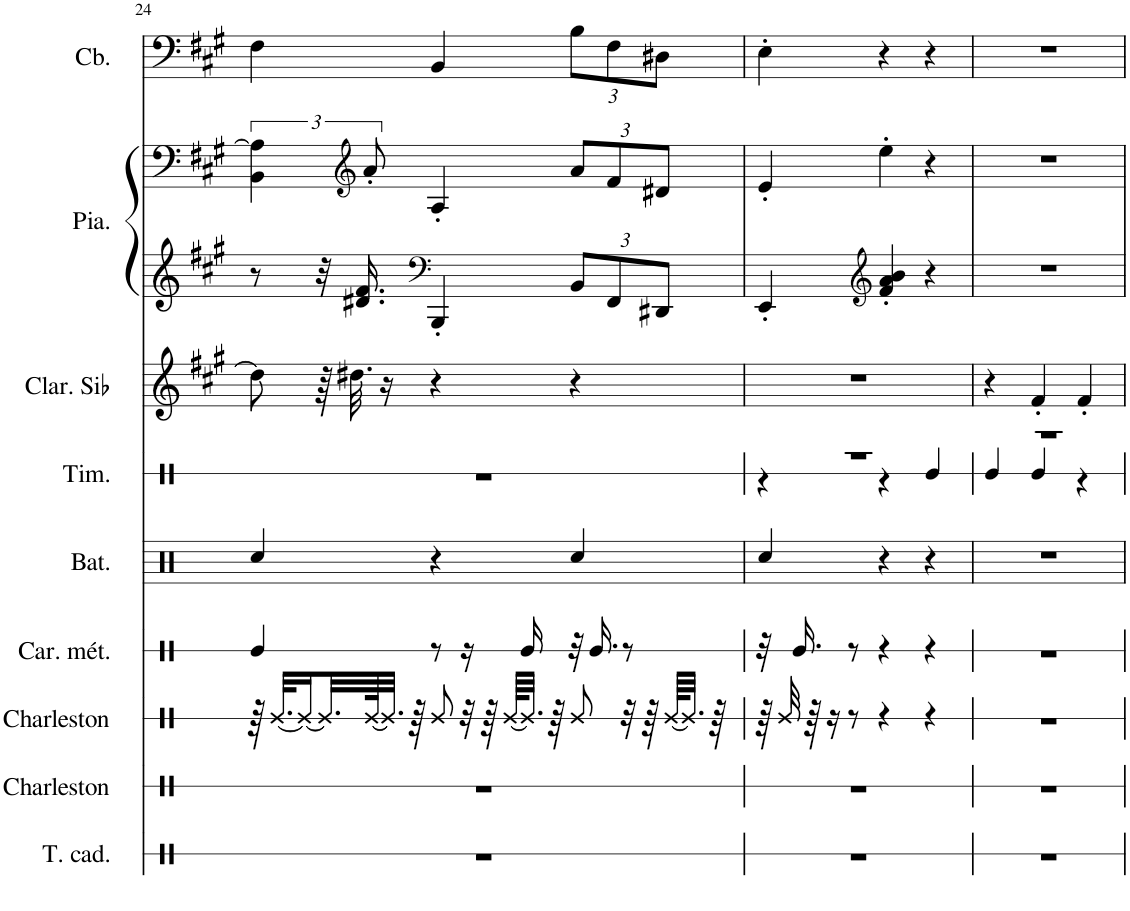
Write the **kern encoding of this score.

**kern	**kern	**kern	**kern	**kern	**kern	**kern	**kern	**kern	**kern
*part9	*part8	*part7	*part6	*part5	*part4	*part3	*part2	*part2	*part1
*staff10	*staff9	*staff8	*staff7	*staff6	*staff5	*staff4	*staff3	*staff2	*staff1
*I"Tambour sur cadre, TOMS	*I"Charleston, OPEN HIHAT	*I"Charleston, CLOSED H.H	*I"Carillon en métal, PERCUSSION	*I"Batterie, SNARE DRUM	*I"Timbre, BASS DRUM	*I"Clarinette en Sib	*I"Piano, A.PIANO 1	*	*I"Contrebasse, ACOU BASS
*I'T. cad.	*I'Charleston	*I'Charleston	*I'Car. mét.	*I'Bat.	*I'Tim.	*I'Clar. Sib	*I'Pia.	*	*I'Cb.
!!LO:PB:g=z
*clefX	*clefX	*clefX	*clefX	*clefX	*clefX	*clefG2	*clefG2	*clefF4	*clefF4
*	*	*	*	*	*	*Trd1c2	*	*	*Trd7c12
*k[]	*k[]	*k[]	*k[]	*k[]	*k[]	*k[f#c#g#]	*k[f#c#g#]	*k[f#c#g#]	*k[f#c#g#]
*M3/4	*M3/4	*M3/4	*M3/4	*M3/4	*M3/4	*M3/4	*M3/4	*M3/4	*M3/4
=24	=24	=24	=24	=24	=24	=24	=24	=24	=24
2.r	2.r	64r	4Re/	4Rcc/	2.r	8dd#\]	8r	6BB\ 6A\]	4F#\
.	.	[32.Re/KLL	.	.	.	.	.	.	.
.	.	16Re/_	.	.	.	.	.	.	.
.	.	32.Re/L]	.	.	.	64r	32r	.	.
.	.	.	.	.	.	32.dd#X\	.	.	.
.	.	.	.	.	.	.	16.d#X/ 16.f#/	.	.
*	*	*	*	*	*	*	*	*clefG2	*
.	.	.	.	.	.	.	.	12a'/	.
.	.	[64Re/K	.	.	.	.	.	.	.
.	.	32.Re/JJJ]	.	.	.	16r	.	.	.
.	.	64r	.	.	.	.	.	.	.
*	*	*	*	*	*	*	*clefF4	*	*
.	.	8Re/	8r	4r	.	4r	4BBB'/	4A'/	4BB/
.	.	32r	16r	.	.	.	.	.	.
.	.	64r	.	.	.	.	.	.	.
.	.	[64Re/KLLL	.	.	.	.	.	.	.
.	.	32.Re/JJJ]	16Re/	.	.	.	.	.	.
.	.	64r	.	.	.	.	.	.	.
*	*	*	*	*	*	*	*Xbrackettup	*Xbrackettup	*Xbrackettup
.	.	8Re/	32r	4Rcc/	.	4r	12BB/L	12a/L	12B\L
.	.	.	16.Re/	.	.	.	.	.	.
.	.	.	.	.	.	.	12FF#/	12f#/	12F#\
.	.	32r	8r	.	.	.	.	.	.
.	.	64r	.	.	.	.	.	.	.
.	.	.	.	.	.	.	12DD#X/J	12d#X/J	12D#X\J
.	.	[64Re/KLLL	.	.	.	.	.	.	.
.	.	32.Re/JJJ]	.	.	.	.	.	.	.
.	.	64r	.	.	.	.	.	.	.
=25	=25	=25	=25	=25	=25	=25	=25	=25	=25
*	*	*	*	*	*^	*	*	*	*
2.r	2.r	64r	32r	4Rcc/	2.r	4r	2.r	4EE'/	4e'/	4E'\
.	.	32Re/	.	.	.	.	.	.	.	.
.	.	.	16.Re/	.	.	.	.	.	.	.
.	.	64r	.	.	.	.	.	.	.	.
.	.	16r	.	.	.	.	.	.	.	.
.	.	8r	8r	.	.	.	.	.	.	.
*	*	*	*	*	*	*	*	*clefG2	*	*
.	.	4r	4r	4r	.	4r	.	4f#/' 4a/' 4b/'	4ee'\	4r
.	.	4r	4r	4r	.	4Re/	.	4r	4r	4r
=26	=26	=26	=26	=26	=26	=26	=26	=26	=26	=26
2.r	2.r	2.r	2.r	2.r	2.r	4Re/	4r	2.r	2.r	2.r
.	.	.	.	.	.	4Re/	4f#'/	.	.	.
.	.	.	.	.	.	4r	4f#'/	.	.	.
*	*	*	*	*	*v	*v	*	*	*	*
=	=	=	=	=	=	=	=	=	=
*-	*-	*-	*-	*-	*-	*-	*-	*-	*-
